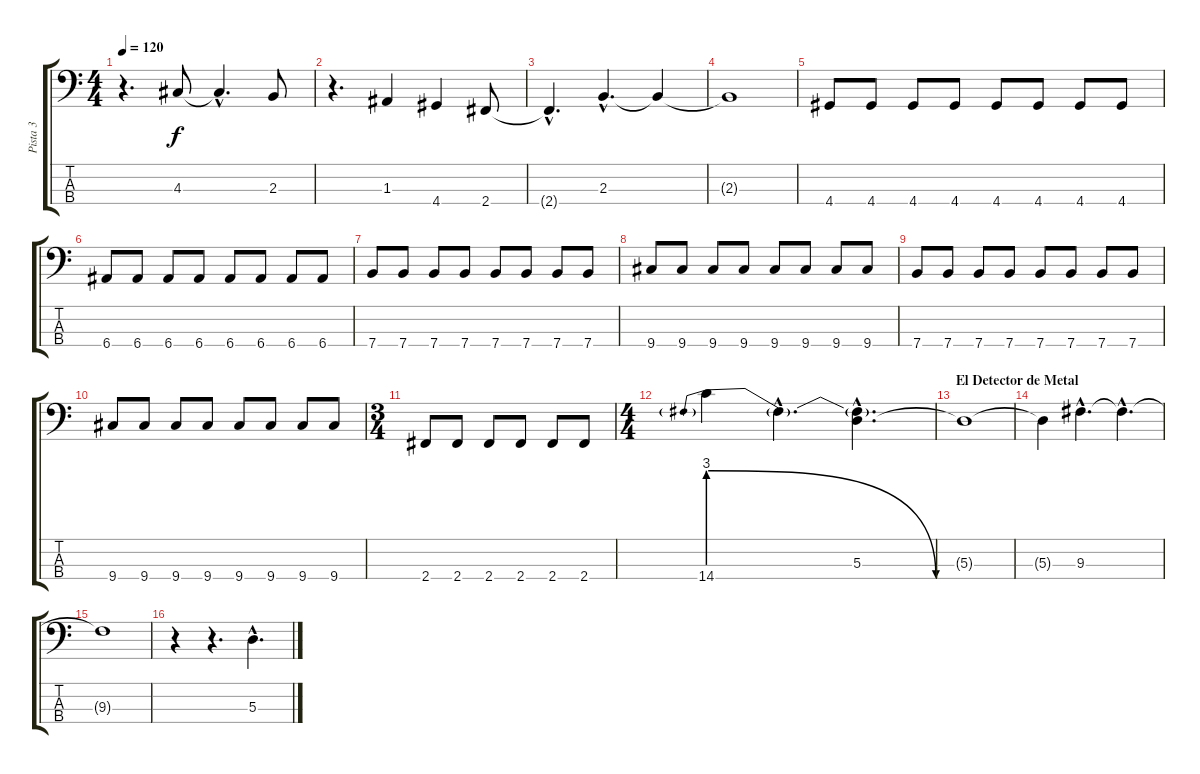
\track ("Pista 3" "Pista 3") {instrument electricbassfinger}
\staff {score tabs}
\tuning (G2 D2 A1 E1) {hide}
\ts (4 4)
\tempo 120
\clef f4
\ks c
r.4{d dy f} 4.3.8 4.3{hac t}.4{d} 2.3.8 |
r.4{d} 1.3.4 4.4.4 2.4.8 |
2.4{hac t}.4{d} 2.3{hac}.4{d} 2.3{t}.4 |
2.3{t}.1 |
4.4.8 4.4.8 4.4.8 4.4.8 4.4.8 4.4.8 4.4.8 4.4.8 |
6.4.8 6.4.8 6.4.8 6.4.8 6.4.8 6.4.8 6.4.8 6.4.8 |
7.4.8 7.4.8 7.4.8 7.4.8 7.4.8 7.4.8 7.4.8 7.4.8 |
9.4.8 9.4.8 9.4.8 9.4.8 9.4.8 9.4.8 9.4.8 9.4.8 |
7.4.8 7.4.8 7.4.8 7.4.8 7.4.8 7.4.8 7.4.8 7.4.8 |
9.4.8 9.4.8 9.4.8 9.4.8 9.4.8 9.4.8 9.4.8 9.4.8 |
\ts (3 4)
2.4.8 2.4.8 2.4.8 2.4.8 2.4.8 2.4.8 |
\ts (4 4)
14.4{be (prebendrelease 0 12 60 0)}.4 14.4{hac t}.4{d} (5.3{hac} 14.4{hac t}).4{d} |
\section ("" "El Detector de Metal")
5.3{t}.1 |
5.3{t}.4 9.3{hac}.4{d} 9.3{hac t}.4{d} |
9.3{t}.1 |
r.4 r.4{d} 5.3{hac}.4{d}
